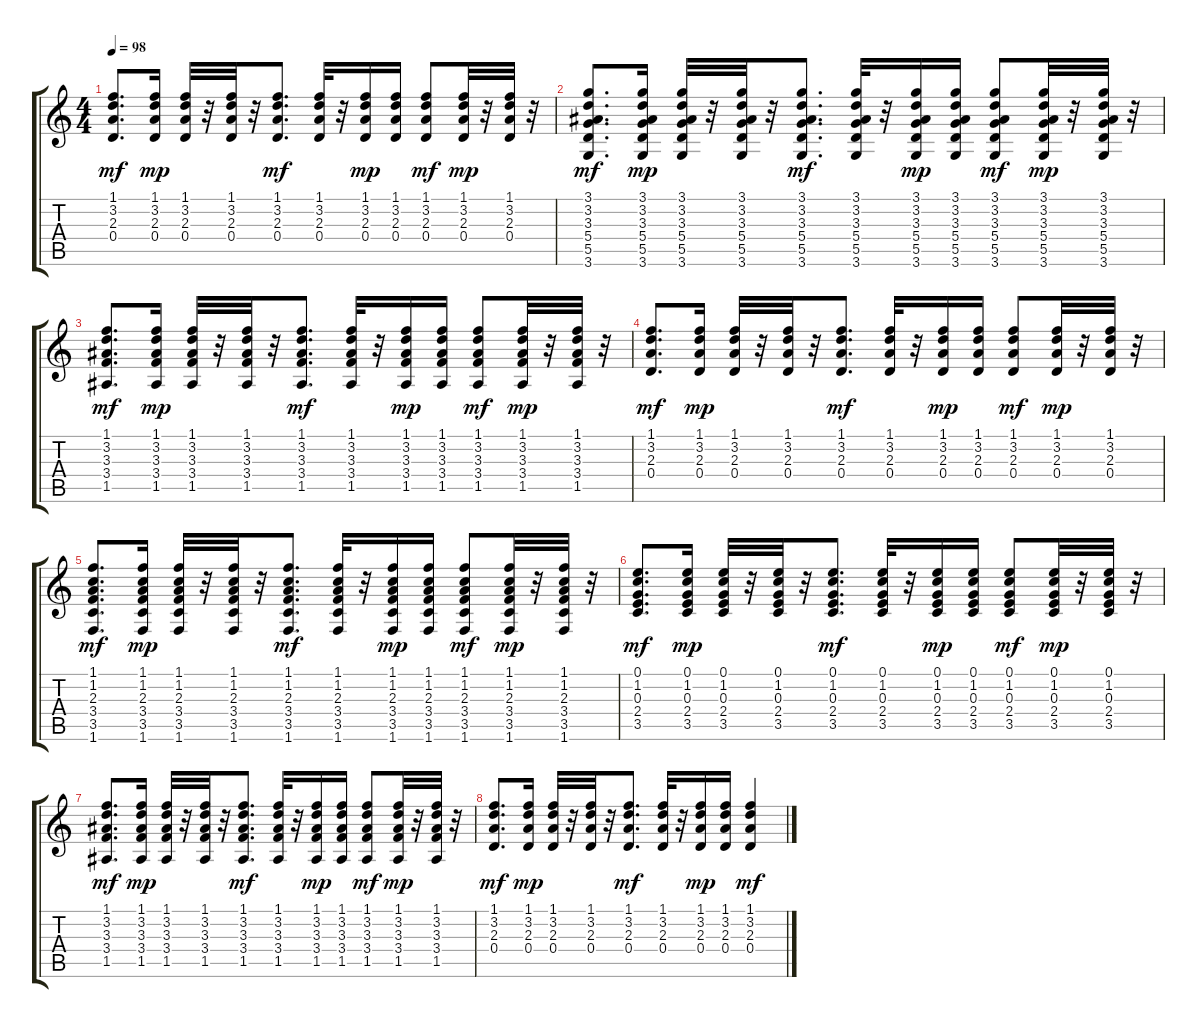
\track "" {instrument acousticguitarsteel}
\staff {score tabs}
\tuning (E4 B3 G3 D3 A2 E2) {hide}
\ts (4 4)
\tempo 98
\clef g2
\ks c
(1.1 3.2 2.3 0.4).8{d dy mf} (1.1 3.2 2.3 0.4).16{dy mp} (1.1 3.2 2.3 0.4).32 r.32 (1.1 3.2 2.3 0.4).32 r.32 (1.1 3.2 2.3 0.4).8{d dy mf} (1.1 3.2 2.3 0.4).32 r.32 (1.1 3.2 2.3 0.4).16{dy mp} (1.1 3.2 2.3 0.4).16 (1.1 3.2 2.3 0.4).8{dy mf} (1.1 3.2 2.3 0.4).32{dy mp} r.32 (1.1 3.2 2.3 0.4).32 r.32 |
(3.1 3.2 3.3 5.4 5.5 3.6).8{d dy mf} (3.1 3.2 3.3 5.4 5.5 3.6).16{dy mp} (3.1 3.2 3.3 5.4 5.5 3.6).32 r.32 (3.1 3.2 3.3 5.4 5.5 3.6).32 r.32 (3.1 3.2 3.3 5.4 5.5 3.6).8{d dy mf} (3.1 3.2 3.3 5.4 5.5 3.6).32 r.32 (3.1 3.2 3.3 5.4 5.5 3.6).16{dy mp} (3.1 3.2 3.3 5.4 5.5 3.6).16 (3.1 3.2 3.3 5.4 5.5 3.6).8{dy mf} (3.1 3.2 3.3 5.4 5.5 3.6).32{dy mp} r.32 (3.1 3.2 3.3 5.4 5.5 3.6).32 r.32 |
(1.1 3.2 3.3 3.4 1.5).8{d dy mf} (1.1 3.2 3.3 3.4 1.5).16{dy mp} (1.1 3.2 3.3 3.4 1.5).32 r.32 (1.1 3.2 3.3 3.4 1.5).32 r.32 (1.1 3.2 3.3 3.4 1.5).8{d dy mf} (1.1 3.2 3.3 3.4 1.5).32 r.32 (1.1 3.2 3.3 3.4 1.5).16{dy mp} (1.1 3.2 3.3 3.4 1.5).16 (1.1 3.2 3.3 3.4 1.5).8{dy mf} (1.1 3.2 3.3 3.4 1.5).32{dy mp} r.32 (1.1 3.2 3.3 3.4 1.5).32 r.32 |
(1.1 3.2 2.3 0.4).8{d dy mf} (1.1 3.2 2.3 0.4).16{dy mp} (1.1 3.2 2.3 0.4).32 r.32 (1.1 3.2 2.3 0.4).32 r.32 (1.1 3.2 2.3 0.4).8{d dy mf} (1.1 3.2 2.3 0.4).32 r.32 (1.1 3.2 2.3 0.4).16{dy mp} (1.1 3.2 2.3 0.4).16 (1.1 3.2 2.3 0.4).8{dy mf} (1.1 3.2 2.3 0.4).32{dy mp} r.32 (1.1 3.2 2.3 0.4).32 r.32 |
(1.1 1.2 2.3 3.4 3.5 1.6).8{d dy mf} (1.1 1.2 2.3 3.4 3.5 1.6).16{dy mp} (1.1 1.2 2.3 3.4 3.5 1.6).32 r.32 (1.1 1.2 2.3 3.4 3.5 1.6).32 r.32 (1.1 1.2 2.3 3.4 3.5 1.6).8{d dy mf} (1.1 1.2 2.3 3.4 3.5 1.6).32 r.32 (1.1 1.2 2.3 3.4 3.5 1.6).16{dy mp} (1.1 1.2 2.3 3.4 3.5 1.6).16 (1.1 1.2 2.3 3.4 3.5 1.6).8{dy mf} (1.1 1.2 2.3 3.4 3.5 1.6).32{dy mp} r.32 (1.1 1.2 2.3 3.4 3.5 1.6).32 r.32 |
(0.1 1.2 0.3 2.4 3.5).8{d dy mf} (0.1 1.2 0.3 2.4 3.5).16{dy mp} (0.1 1.2 0.3 2.4 3.5).32 r.32 (0.1 1.2 0.3 2.4 3.5).32 r.32 (0.1 1.2 0.3 2.4 3.5).8{d dy mf} (0.1 1.2 0.3 2.4 3.5).32 r.32 (0.1 1.2 0.3 2.4 3.5).16{dy mp} (0.1 1.2 0.3 2.4 3.5).16 (0.1 1.2 0.3 2.4 3.5).8{dy mf} (0.1 1.2 0.3 2.4 3.5).32{dy mp} r.32 (0.1 1.2 0.3 2.4 3.5).32 r.32 |
(1.1 3.2 3.3 3.4 1.5).8{d dy mf} (1.1 3.2 3.3 3.4 1.5).16{dy mp} (1.1 3.2 3.3 3.4 1.5).32 r.32 (1.1 3.2 3.3 3.4 1.5).32 r.32 (1.1 3.2 3.3 3.4 1.5).8{d dy mf} (1.1 3.2 3.3 3.4 1.5).32 r.32 (1.1 3.2 3.3 3.4 1.5).16{dy mp} (1.1 3.2 3.3 3.4 1.5).16 (1.1 3.2 3.3 3.4 1.5).8{dy mf} (1.1 3.2 3.3 3.4 1.5).32{dy mp} r.32 (1.1 3.2 3.3 3.4 1.5).32 r.32 |
(1.1 3.2 2.3 0.4).8{d dy mf} (1.1 3.2 2.3 0.4).16{dy mp} (1.1 3.2 2.3 0.4).32 r.32 (1.1 3.2 2.3 0.4).32 r.32 (1.1 3.2 2.3 0.4).8{d dy mf} (1.1 3.2 2.3 0.4).32 r.32 (1.1 3.2 2.3 0.4).16{dy mp} (1.1 3.2 2.3 0.4).16 (1.1 3.2 2.3 0.4).4{dy mf}
